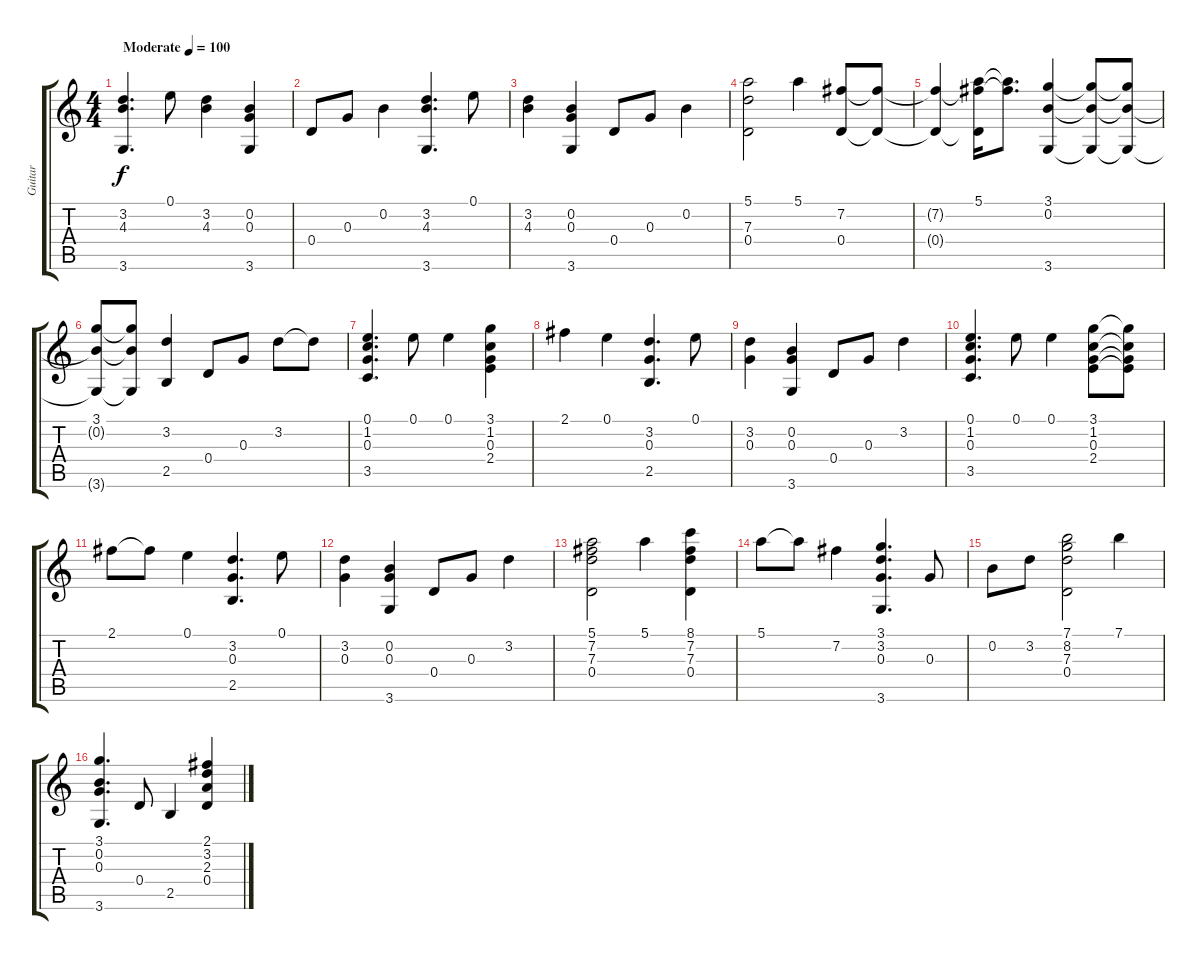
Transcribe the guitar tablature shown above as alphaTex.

\track ("Guitar" "Guitar") {instrument acousticguitarnylon}
\staff {score tabs}
\tuning (E4 B3 G3 D3 A2 E2) {hide}
\ts (4 4)
\tempo (100 "Moderate")
\clef g2
\ks c
(3.2 4.3 3.6).4{d dy f instrument acousticguitarnylon} 0.1.8 (3.2 4.3).4 (0.2 0.3 3.6).4 |
0.4.8 0.3.8 0.2.4 (3.2 4.3 3.6).4{d} 0.1.8 |
(3.2 4.3).4 (0.2 0.3 3.6).4 0.4.8 0.3.8 0.2.4 |
(5.1 7.3 0.4).2 5.1.4 (7.2 0.4).8 (7.2{t} 0.4{t}).8 |
(7.2{t} 0.4{t}).4 (5.1 7.2{t} 0.4{t}).16 (5.1{t} 7.2{t}).8{d} (3.1 0.2 3.6).4 (3.1{t} 0.2{t} 3.6{t}).8 (3.1{t} 0.2{t} 3.6{t}).8 |
(3.1 0.2{t} 3.6{t}).8 (3.1{t} 0.2{t} 3.6{t}).8 (3.2 2.5).4 0.4.8 0.3.8 3.2.8 3.2{t}.8 |
(0.1 1.2 0.3 3.5).4{d} 0.1.8 0.1.4 (3.1 1.2 0.3 2.4).4 |
2.1.4 0.1.4 (3.2 0.3 2.5).4{d} 0.1.8 |
(3.2 0.3).4 (0.2 0.3 3.6).4 0.4.8 0.3.8 3.2.4 |
(0.1 1.2 0.3 3.5).4{d} 0.1.8 0.1.4 (3.1 1.2 0.3 2.4).8 (3.1{t} 1.2{t} 0.3{t} 2.4{t}).8 |
2.1.8 2.1{t}.8 0.1.4 (3.2 0.3 2.5).4{d} 0.1.8 |
(3.2 0.3).4 (0.2 0.3 3.6).4 0.4.8 0.3.8 3.2.4 |
(5.1 7.2 7.3 0.4).2 5.1.4 (8.1 7.2 7.3 0.4).4 |
5.1.8 5.1{t}.8 7.2.4 (3.1 3.2 0.3 3.6).4{d} 0.3.8 |
0.2.8 3.2.8 (7.1 8.2 7.3 0.4).2 7.1.4 |
(3.1 0.2 0.3 3.6).4{d} 0.4.8 2.5.4 (2.1 3.2 2.3 0.4).4
